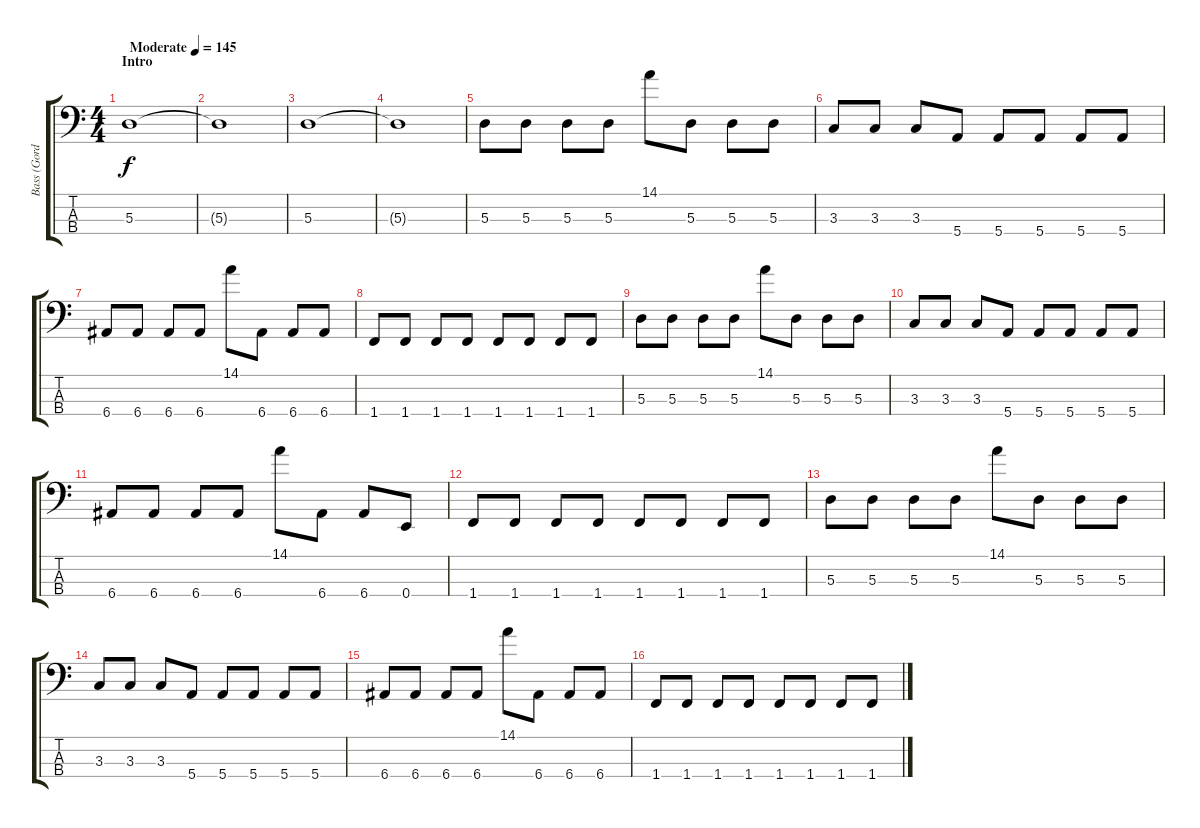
\track ("Bass (Gordan)" "Bass (Gord") {instrument electricbassfinger}
\staff {score tabs}
\tuning (G2 D2 A1 E1) {hide}
\ts (4 4)
\section ("" "Intro")
\tempo (145 "Moderate")
\clef f4
\ks c
5.3.1{dy f instrument electricbassfinger} |
5.3{t}.1 |
5.3.1 |
5.3{t}.1 |
5.3.8 5.3.8 5.3.8 5.3.8 14.1.8 5.3.8 5.3.8 5.3.8 |
3.3.8 3.3.8 3.3.8 5.4.8 5.4.8 5.4.8 5.4.8 5.4.8 |
6.4.8 6.4.8 6.4.8 6.4.8 14.1.8 6.4.8 6.4.8 6.4.8 |
1.4.8 1.4.8 1.4.8 1.4.8 1.4.8 1.4.8 1.4.8 1.4.8 |
5.3.8 5.3.8 5.3.8 5.3.8 14.1.8 5.3.8 5.3.8 5.3.8 |
3.3.8 3.3.8 3.3.8 5.4.8 5.4.8 5.4.8 5.4.8 5.4.8 |
6.4.8 6.4.8 6.4.8 6.4.8 14.1.8 6.4.8 6.4.8 0.4.8 |
1.4.8 1.4.8 1.4.8 1.4.8 1.4.8 1.4.8 1.4.8 1.4.8 |
5.3.8 5.3.8 5.3.8 5.3.8 14.1.8 5.3.8 5.3.8 5.3.8 |
3.3.8 3.3.8 3.3.8 5.4.8 5.4.8 5.4.8 5.4.8 5.4.8 |
6.4.8 6.4.8 6.4.8 6.4.8 14.1.8 6.4.8 6.4.8 6.4.8 |
1.4.8 1.4.8 1.4.8 1.4.8 1.4.8 1.4.8 1.4.8 1.4.8
